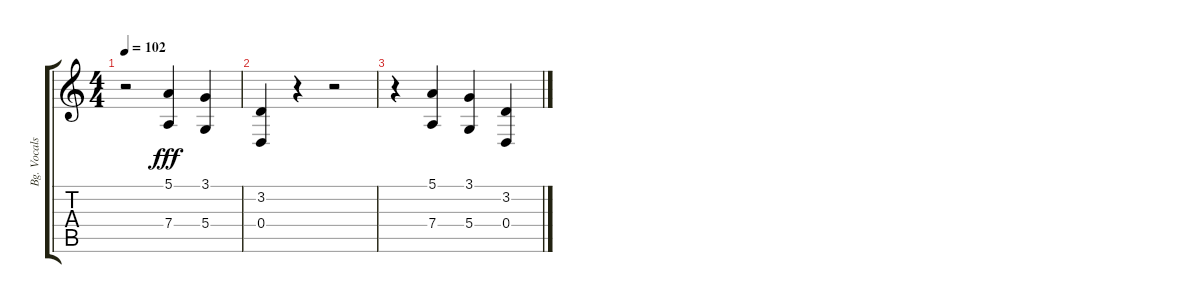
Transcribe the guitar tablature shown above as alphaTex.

\track ("Bg. Vocals" "Bg. Vocals") {instrument choiraahs}
\staff {score tabs}
\tuning (E4 B3 G3 D3 A2 E2) {hide}
\ts (4 4)
\tempo 102
\clef g2
\ks c
r.2{dy fff} (5.1 7.4).4 (3.1 5.4).4 |
(3.2 0.4).4 r.4 r.2 |
r.4 (5.1 7.4).4 (3.1 5.4).4 (3.2 0.4).4
